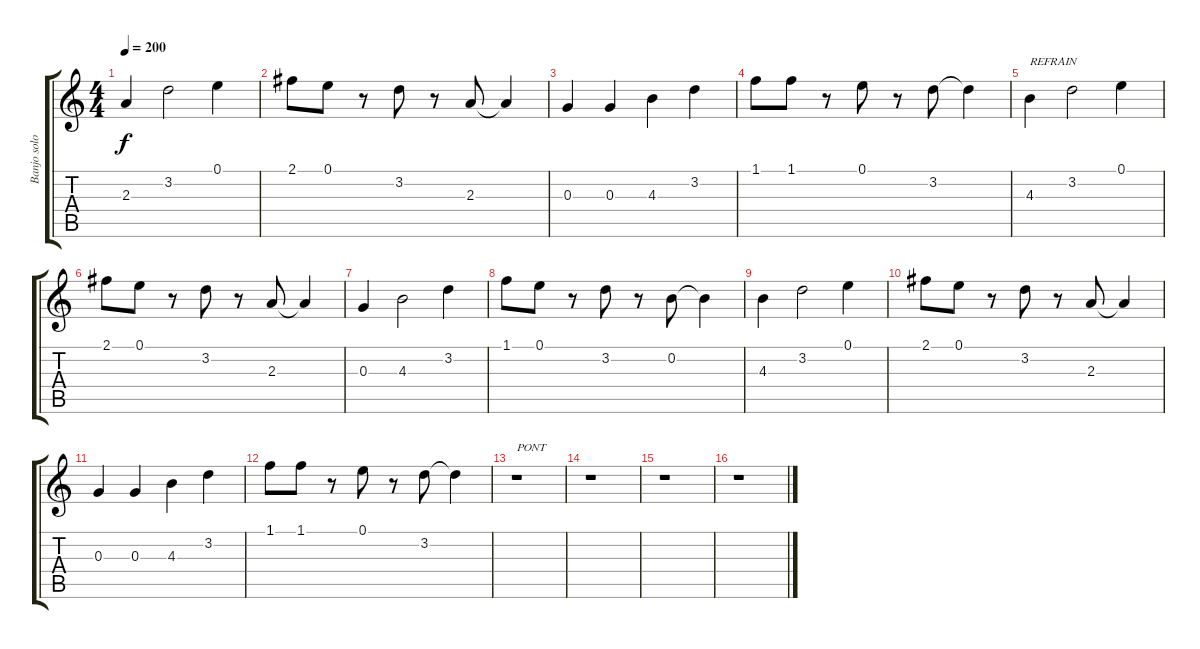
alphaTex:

\track ("Banjo solo" "Banjo solo") {instrument banjo}
\staff {score tabs}
\tuning (E4 B3 G3 D3 A2 E2) {hide}
\displaytranspose 12
\ts (4 4)
\tempo 200
\clef g2
\ks c
2.3.4{dy f} 3.2.2 0.1.4 |
2.1.8 0.1.8 r.8 3.2.8 r.8 2.3.8 2.3{t}.4 |
0.3.4 0.3.4 4.3.4 3.2.4 |
1.1.8 1.1.8 r.8 0.1.8 r.8 3.2.8 3.2{t}.4 |
4.3.4{txt "REFRAIN"} 3.2.2 0.1.4 |
2.1.8 0.1.8 r.8 3.2.8 r.8 2.3.8 2.3{t}.4 |
0.3.4 4.3.2 3.2.4 |
1.1.8 0.1.8 r.8 3.2.8 r.8 0.2.8 0.2{t}.4 |
4.3.4 3.2.2 0.1.4 |
2.1.8 0.1.8 r.8 3.2.8 r.8 2.3.8 2.3{t}.4 |
0.3.4 0.3.4 4.3.4 3.2.4 |
1.1.8 1.1.8 r.8 0.1.8 r.8 3.2.8 3.2{t}.4 |
r.1{txt "PONT"} |
r.1 |
r.1 |
r.1
